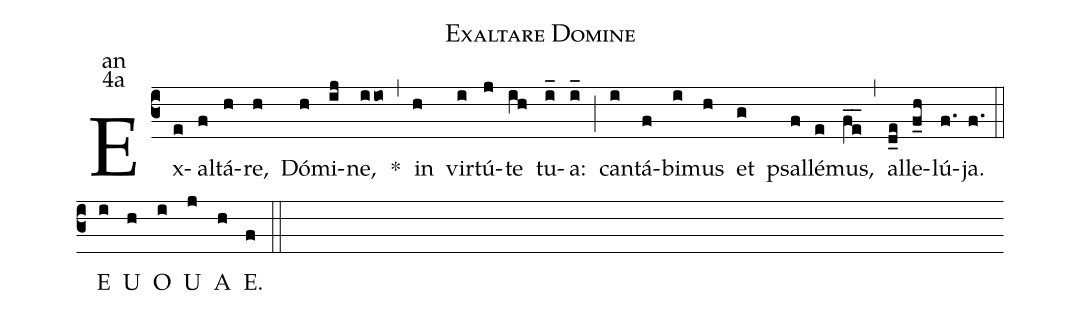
name:Exaltare Domine;
office-part:an;
mode:4a;
%%
(c3) Ex(e)al(f)tá(h)re,(h) Dó(h)mi(ij)ne,(iio)
<sp>*</sp>(,)
in(h) vir(i)tú(j)te(ih) tu(i_)a:(i_) (;)
can(i)tá(f)bi(i)mus(h) et(g) psal(f)lé(e)mus,(fe__) (,)
 al(d_e)le(f_h)lú(f.)ja.(f.) (::)
<eu>E(i) U(h) O(i) U(j) A(h) E.(f) </eu>(::)
